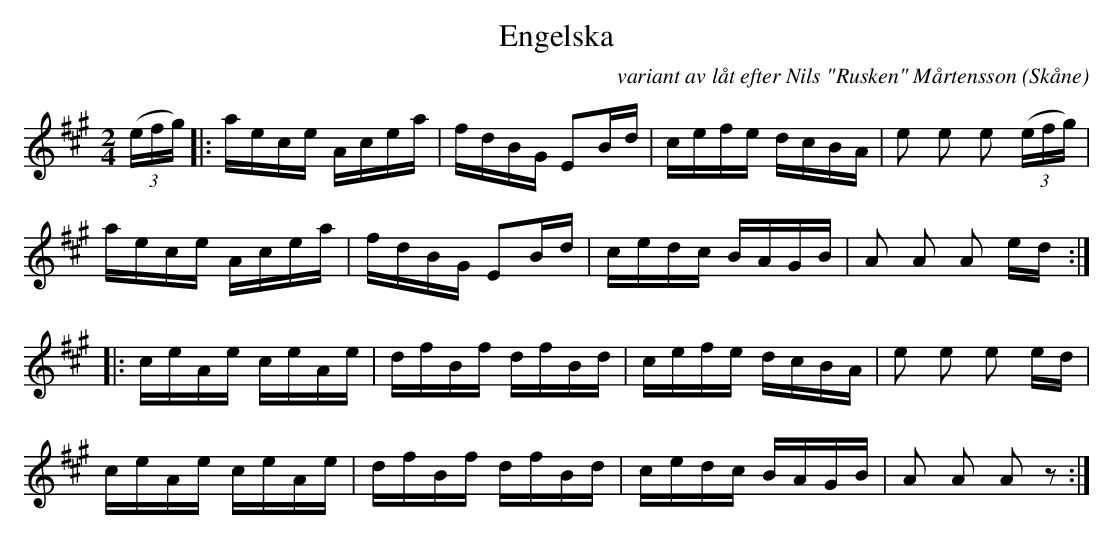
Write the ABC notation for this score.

X:1
T:Engelska
C:variant av låt efter Nils "Rusken" Mårtensson
O:Skåne
M:2/4
L:1/16
K:A
(3(efg) |: aece Acea | fdBG E2Bd | cefe dcBA | e2 e2 e2 (3(efg) |
           aece Acea | fdBG E2Bd | cedc BAGB | A2 A2 A2 ed :|
        |: ceAe ceAe | dfBf dfBd | cefe dcBA | e2 e2 e2 ed |
           ceAe ceAe | dfBf dfBd | cedc BAGB | A2 A2 A2 z2 :|
